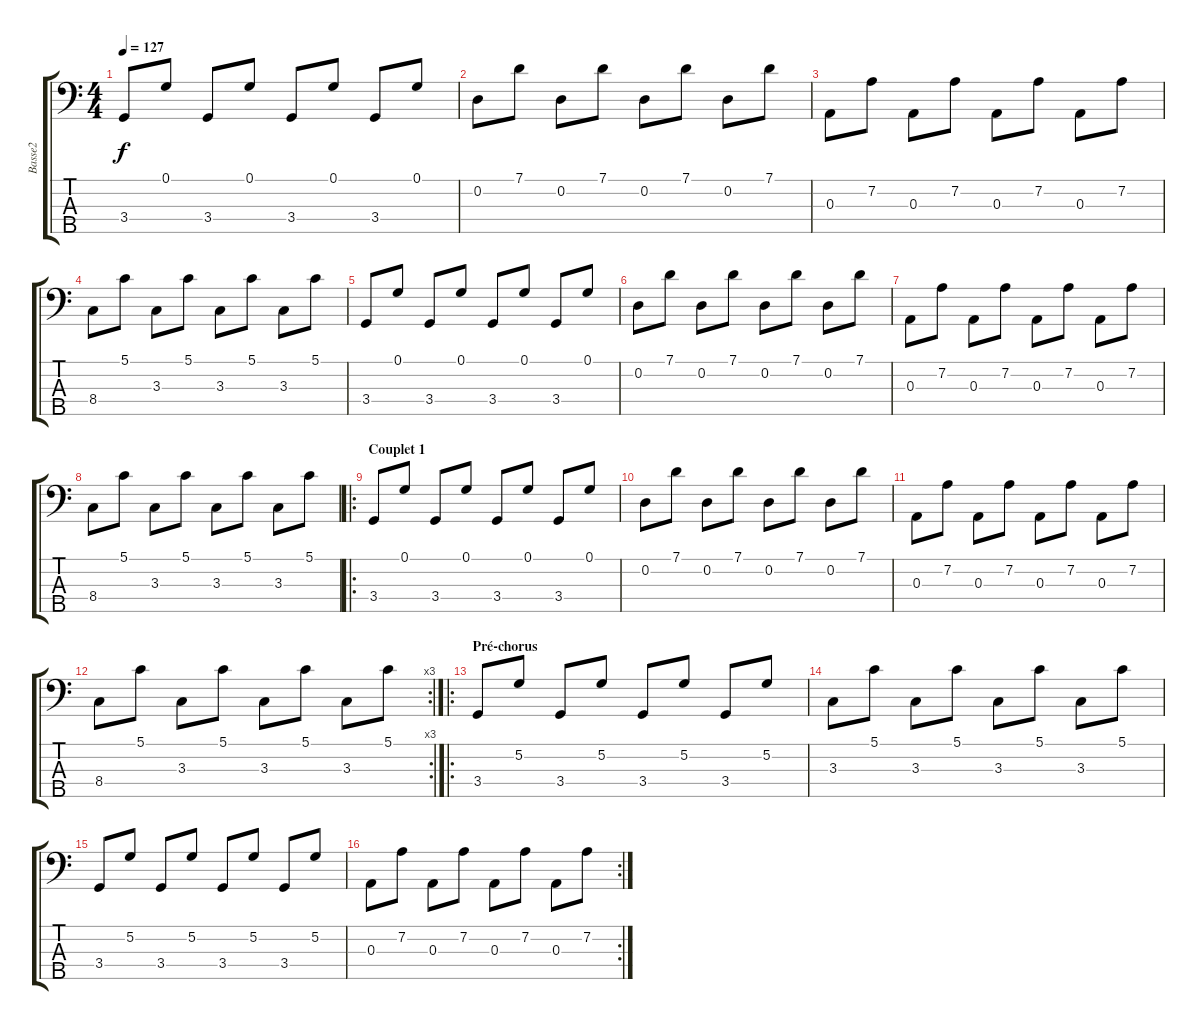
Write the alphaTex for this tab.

\track ("Basse2" "Basse2") {instrument electricbassfinger}
\staff {score tabs}
\tuning (G2 D2 A1 E1 B0) {hide}
\ts (4 4)
\tempo 127
\clef f4
\ks c
3.4.8{dy f instrument electricbassfinger} 0.1.8 3.4.8 0.1.8 3.4.8 0.1.8 3.4.8 0.1.8 |
0.2.8 7.1.8 0.2.8 7.1.8 0.2.8 7.1.8 0.2.8 7.1.8 |
0.3.8 7.2.8 0.3.8 7.2.8 0.3.8 7.2.8 0.3.8 7.2.8 |
8.4.8 5.1.8 3.3.8 5.1.8 3.3.8 5.1.8 3.3.8 5.1.8 |
3.4.8{instrument electricbassfinger} 0.1.8 3.4.8 0.1.8 3.4.8 0.1.8 3.4.8 0.1.8 |
0.2.8 7.1.8 0.2.8 7.1.8 0.2.8 7.1.8 0.2.8 7.1.8 |
0.3.8 7.2.8 0.3.8 7.2.8 0.3.8 7.2.8 0.3.8 7.2.8 |
8.4.8 5.1.8 3.3.8 5.1.8 3.3.8 5.1.8 3.3.8 5.1.8 |
\ro
\section ("" "Couplet 1")
3.4.8 0.1.8 3.4.8 0.1.8 3.4.8 0.1.8 3.4.8 0.1.8 |
0.2.8 7.1.8 0.2.8 7.1.8 0.2.8 7.1.8 0.2.8 7.1.8 |
0.3.8 7.2.8 0.3.8 7.2.8 0.3.8 7.2.8 0.3.8 7.2.8 |
\rc 3
8.4.8 5.1.8 3.3.8 5.1.8 3.3.8 5.1.8 3.3.8 5.1.8 |
\ro
\section ("" "Pré-chorus")
3.4.8 5.2.8 3.4.8 5.2.8 3.4.8 5.2.8 3.4.8 5.2.8 |
3.3.8 5.1.8 3.3.8 5.1.8 3.3.8 5.1.8 3.3.8 5.1.8 |
3.4.8 5.2.8 3.4.8 5.2.8 3.4.8 5.2.8 3.4.8 5.2.8 |
\rc 2
0.3.8 7.2.8 0.3.8 7.2.8 0.3.8 7.2.8 0.3.8 7.2.8
